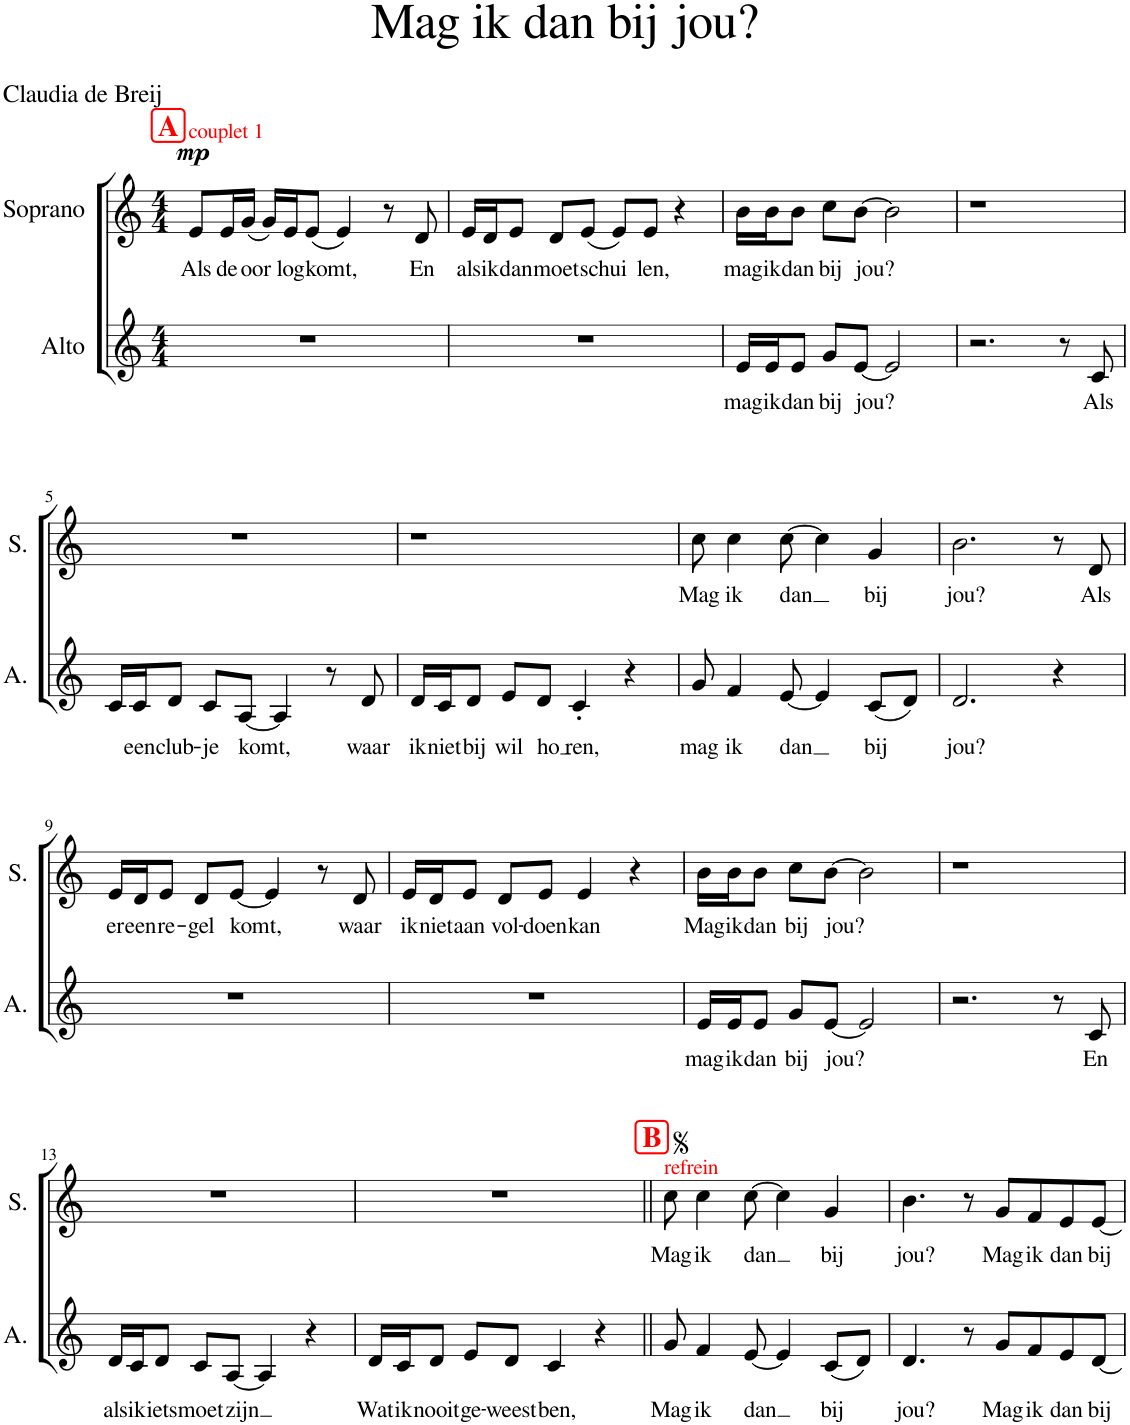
**kern	**text	**kern	**text	**dynam
*part2	*part2	*part1	*part1	*part1
*staff2	*staff2	*staff1	*staff1	*staff1
*I"Alto	*	*I"Soprano	*	*
*I'A.	*	*I'S.	*	*
*clefG2	*	*clefG2	*	*
*k[]	*	*k[]	*	*
*M4/4	*	*M4/4	*	*
!!LO:REH:place=s1:a:B:cj:color=#FF0000:fs=14:t=A
=1	=1	=1	=1	=1
!	!	!LO:TX:a:color=#FF0000:t=couplet 1	!	!
!	!	!	!LO:LY:b	!LO:DY:a
1r	.	8e/L	Als	mp
!	!	!	!LO:LY:b	!
.	.	16e/L	de	.
!	!	!	!LO:LY:b	!
.	.	(16g/JJ	oor	.
.	.	16g/LL)	.	.
!	!	!	!LO:LY:b	!
.	.	16e/J	log	.
!	!	!	!LO:LY:b	!
.	.	(8e/J	komt,	.
.	.	4e/)	.	.
.	.	8r	.	.
!	!	!	!LO:LY:b	!
.	.	8d/	En	.
=2	=2	=2	=2	=2
!	!	!	!LO:LY:b	!
1r	.	16e/LL	als	.
!	!	!	!LO:LY:b	!
.	.	16d/J	ik	.
!	!	!	!LO:LY:b	!
.	.	8e/J	dan	.
!	!	!	!LO:LY:b	!
.	.	8d/L	moet	.
!	!	!	!LO:LY:b	!
.	.	(8e/J	schui	.
.	.	8e/L)	.	.
!	!	!	!LO:LY:b	!
.	.	8e/J	len,	.
.	.	4r	.	.
=3	=3	=3	=3	=3
!	!LO:LY:b	!	!LO:LY:b	!
16e/LL	mag	16b\LL	mag	.
!	!LO:LY:b	!	!LO:LY:b	!
16e/J	ik	16b\J	ik	.
!	!LO:LY:b	!	!LO:LY:b	!
8e/J	dan	8b\J	dan	.
!	!LO:LY:b	!	!LO:LY:b	!
8g/L	bij	8cc\L	bij	.
!	!LO:LY:b	!	!LO:LY:b	!
[8e/J	jou?	[8b\J	jou?	.
2e/]	.	2b\]	.	.
=4	=4	=4	=4	=4
2.r	.	1r	.	.
8r	.	.	.	.
!	!LO:LY:b	!	!	!
8c/	Als	.	.	.
!!LO:LB:g=z
=5	=5	=5	=5	=5
16c/LL	.	1r	.	.
!	!LO:LY:b	!	!	!
16c/J	een	.	.	.
!	!LO:LY:b	!	!	!
8d/J	club-	.	.	.
!	!LO:LY:b	!	!	!
8c/L	-je	.	.	.
!	!LO:LY:b	!	!	!
[8A/J	komt,	.	.	.
4A/]	.	.	.	.
8r	.	.	.	.
!	!LO:LY:b	!	!	!
8d/	waar	.	.	.
=6	=6	=6	=6	=6
!	!LO:LY:b	!	!	!
16d/LL	ik	1r	.	.
!	!LO:LY:b	!	!	!
16c/J	niet	.	.	.
!	!LO:LY:b	!	!	!
8d/J	bij	.	.	.
!	!LO:LY:b	!	!	!
8e/L	wil	.	.	.
!	!LO:LY:b	!	!	!
8d/J	ho	.	.	.
!	!LO:LY:b	!	!	!
4c'/	ren,	.	.	.
4r	.	.	.	.
=7	=7	=7	=7	=7
!	!LO:LY:b	!	!LO:LY:b	!
8g/	mag	8cc\	Mag	.
!	!LO:LY:b	!	!LO:LY:b	!
4f/	ik	4cc\	ik	.
!	!LO:LY:b	!	!LO:LY:b	!
[8e/	dan	[8cc\	dan	.
4e/]	.	4cc\]	.	.
!	!LO:LY:b	!	!LO:LY:b	!
(8c/L	bij	4g/	bij	.
8d/J)	.	.	.	.
=8	=8	=8	=8	=8
!	!LO:LY:b	!	!LO:LY:b	!
2.d/	jou?	2.b\	jou?	.
4r	.	8r	.	.
!	!	!	!LO:LY:b	!
.	.	8d/	Als	.
!!LO:LB:g=z
=9	=9	=9	=9	=9
!	!	!	!LO:LY:b	!
1r	.	16e/LL	er	.
!	!	!	!LO:LY:b	!
.	.	16d/J	een	.
!	!	!	!LO:LY:b	!
.	.	8e/J	re-	.
!	!	!	!LO:LY:b	!
.	.	8d/L	-gel	.
!	!	!	!LO:LY:b	!
.	.	[8e/J	komt,	.
.	.	4e/]	.	.
.	.	8r	.	.
!	!	!	!LO:LY:b	!
.	.	8d/	waar	.
=10	=10	=10	=10	=10
!	!	!	!LO:LY:b	!
1r	.	16e/LL	ik	.
!	!	!	!LO:LY:b	!
.	.	16d/J	niet	.
!	!	!	!LO:LY:b	!
.	.	8e/J	aan	.
!	!	!	!LO:LY:b	!
.	.	8d/L	vol-	.
!	!	!	!LO:LY:b	!
.	.	8e/J	-doen	.
!	!	!	!LO:LY:b	!
.	.	4e/	kan	.
.	.	4r	.	.
=11	=11	=11	=11	=11
!	!LO:LY:b	!	!LO:LY:b	!
16e/LL	mag	16b\LL	Mag	.
!	!LO:LY:b	!	!LO:LY:b	!
16e/J	ik	16b\J	ik	.
!	!LO:LY:b	!	!LO:LY:b	!
8e/J	dan	8b\J	dan	.
!	!LO:LY:b	!	!LO:LY:b	!
8g/L	bij	8cc\L	bij	.
!	!LO:LY:b	!	!LO:LY:b	!
[8e/J	jou?	[8b\J	jou?	.
2e/]	.	2b\]	.	.
=12	=12	=12	=12	=12
2.r	.	1r	.	.
8r	.	.	.	.
!	!LO:LY:b	!	!	!
8c/	En	.	.	.
!!LO:LB:g=z
=13	=13	=13	=13	=13
!	!LO:LY:b	!	!	!
16d/LL	als	1r	.	.
!	!LO:LY:b	!	!	!
16c/J	ik	.	.	.
!	!LO:LY:b	!	!	!
8d/J	iets	.	.	.
!	!LO:LY:b	!	!	!
8c/L	moet	.	.	.
!	!LO:LY:b	!	!	!
[8A/J	zijn	.	.	.
4A/]	.	.	.	.
4r	.	.	.	.
=14	=14	=14	=14	=14
!	!LO:LY:b	!	!	!
16d/LL	Wat	1r	.	.
!	!LO:LY:b	!	!	!
16c/J	ik	.	.	.
!	!LO:LY:b	!	!	!
8d/J	nooit	.	.	.
!	!LO:LY:b	!	!	!
8e/L	ge-	.	.	.
!	!LO:LY:b	!	!	!
8d/J	-weest	.	.	.
!	!LO:LY:b	!	!	!
4c/	ben,	.	.	.
4r	.	.	.	.
!!LO:REH:place=s1:a:B:cj:color=#FF0000:fs=14:t=B
=15||	=15||	=15||	=15||	=15||
!	!	!LO:TX:a:color=#FF0000:t=refrein	!	!
!	!LO:LY:b	!	!LO:LY:b	!
8g/	Mag	8cc\	Mag	.
!	!LO:LY:b	!	!LO:LY:b	!
4f/	ik	4cc\	ik	.
!	!LO:LY:b	!	!LO:LY:b	!
[8e/	dan	[8cc\	dan	.
4e/]	.	4cc\]	.	.
!	!LO:LY:b	!	!LO:LY:b	!
(8c/L	bij	4g/	bij	.
8d/J)	.	.	.	.
=16	=16	=16	=16	=16
!	!LO:LY:b	!	!LO:LY:b	!
4.d/	jou?	4.b\	jou?	.
8r	.	8r	.	.
!	!LO:LY:b	!	!LO:LY:b	!
8g/L	Mag	8g/L	Mag	.
!	!LO:LY:b	!	!LO:LY:b	!
8f/	ik	8f/	ik	.
!	!LO:LY:b	!	!LO:LY:b	!
8e/	dan	8e/	dan	.
!	!LO:LY:b	!	!LO:LY:b	!
[8d/J	bij	[8e/J	bij	.
=	=	=	=	=
*-	*-	*-	*-	*-
